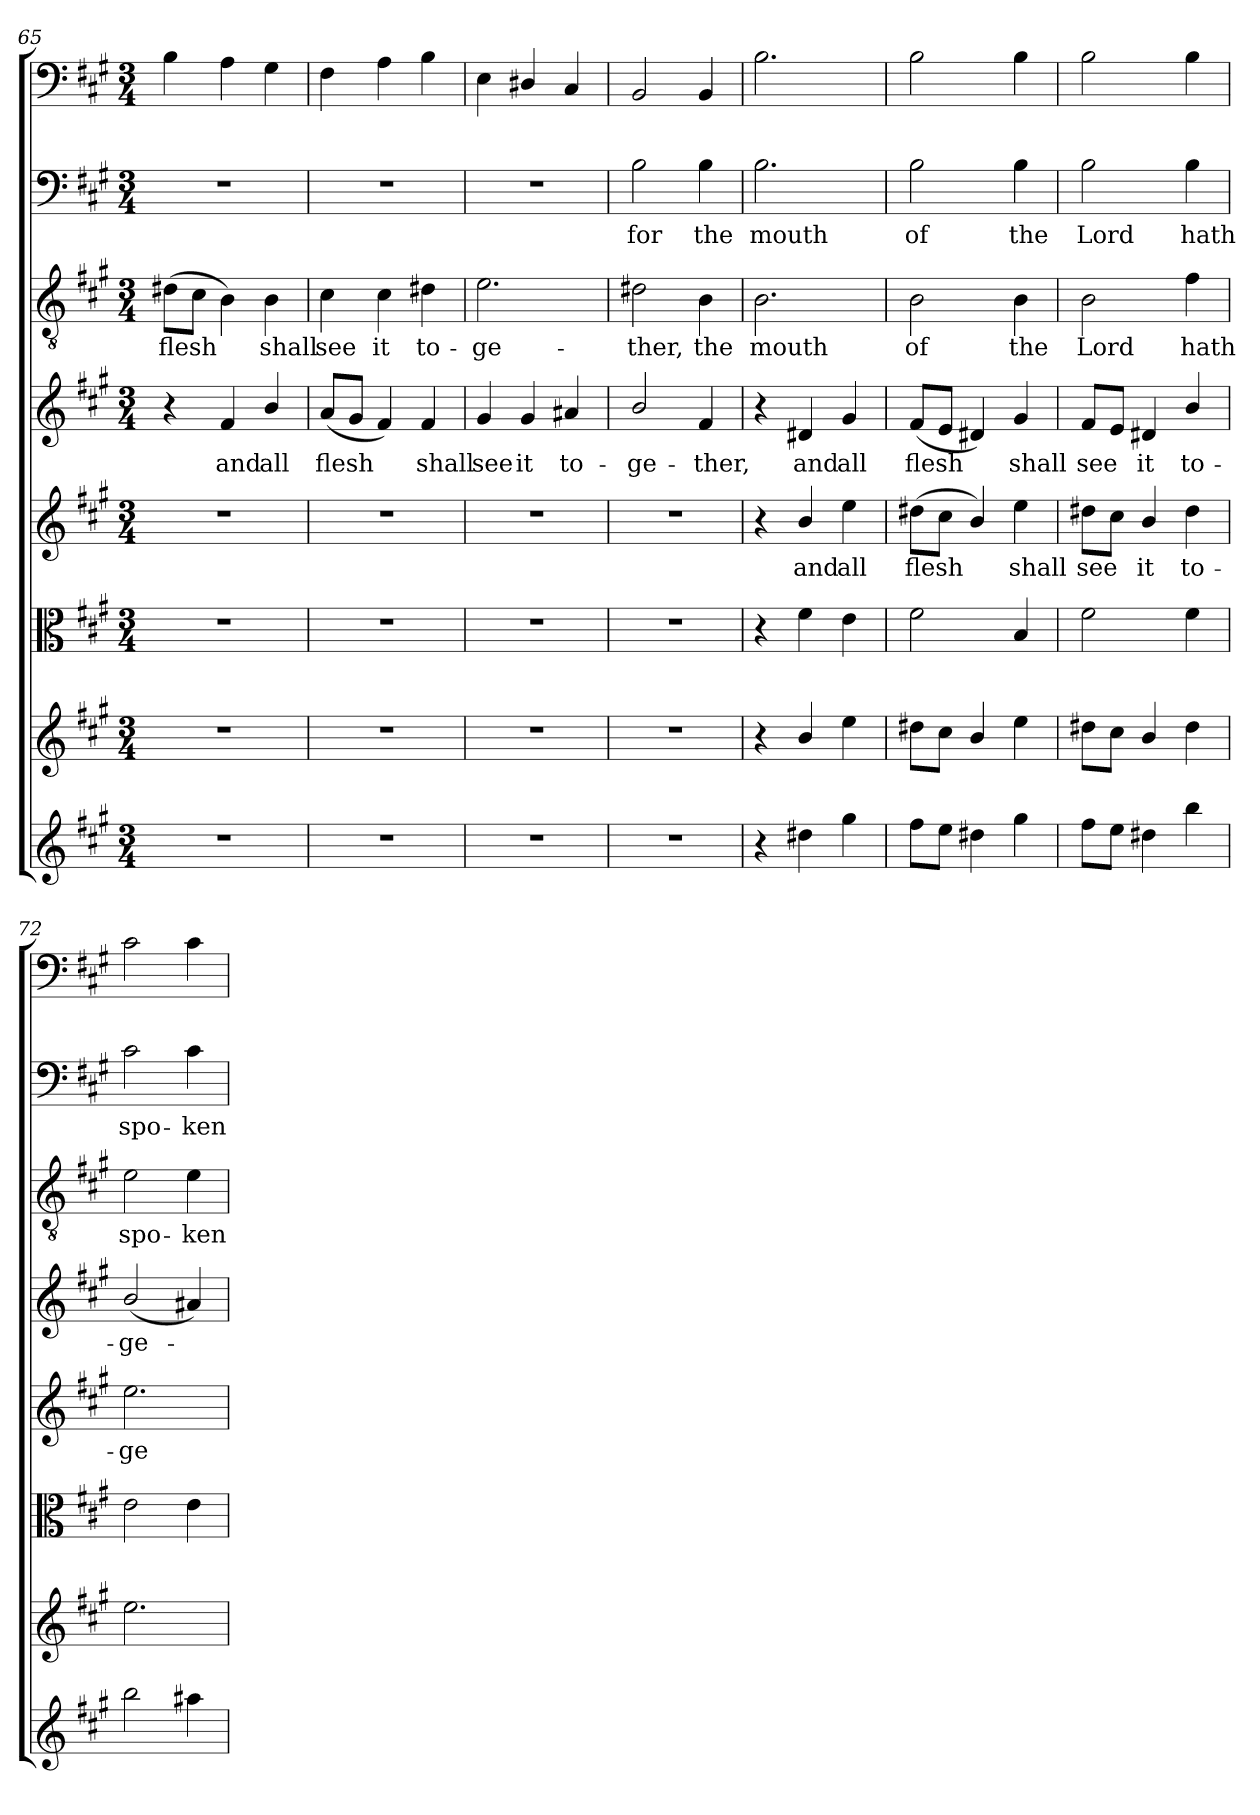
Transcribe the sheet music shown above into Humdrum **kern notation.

**kern	**kern	**kern	**kern	**text	**kern	**text	**kern	**text	**kern	**text	**kern
*part8	*part7	*part6	*part5	*part5	*part4	*part4	*part3	*part3	*part2	*part2	*part1
*staff8	*staff7	*staff6	*staff5	*staff5	*staff4	*staff4	*staff3	*staff3	*staff2	*staff2	*staff1
*clefG2	*clefG2	*clefC3	*clefG2	*	*clefG2	*	*clefGv2	*	*clefF4	*	*clefF4
*k[f#c#g#]	*k[f#c#g#]	*k[f#c#g#]	*k[f#c#g#]	*	*k[f#c#g#]	*	*k[f#c#g#]	*	*k[f#c#g#]	*	*k[f#c#g#]
*A:	*A:	*A:	*A:	*	*A:	*	*A:	*	*A:	*	*A:
*M3/4	*M3/4	*M3/4	*M3/4	*	*M3/4	*	*M3/4	*	*M3/4	*	*M3/4
=65	=65	=65	=65	=65	=65	=65	=65	=65	=65	=65	=65
2.r	2.r	2.r	2.r	.	4r	.	(8d#X\L	flesh	2.r	.	4B\
.	.	.	.	.	.	.	8c#\J	.	.	.	.
.	.	.	.	.	4f#/	and	4B\)	.	.	.	4A\
.	.	.	.	.	4b/	all	4B\	shall	.	.	4G#\
=66	=66	=66	=66	=66	=66	=66	=66	=66	=66	=66	=66
2.r	2.r	2.r	2.r	.	(8a/L	flesh	4c#\	see	2.r	.	4F#\
.	.	.	.	.	8g#/J	.	.	.	.	.	.
.	.	.	.	.	4f#/)	.	4c#\	it	.	.	4A\
.	.	.	.	.	4f#/	shall	4d#X\	to-	.	.	4B\
=67	=67	=67	=67	=67	=67	=67	=67	=67	=67	=67	=67
2.r	2.r	2.r	2.r	.	4g#/	see	2.e\	-ge-	2.r	.	4E\
.	.	.	.	.	4g#/	it	.	.	.	.	4D#X/
.	.	.	.	.	4a#X/	to-	.	.	.	.	4C#/
=68	=68	=68	=68	=68	=68	=68	=68	=68	=68	=68	=68
2.r	2.r	2.r	2.r	.	2b/	-ge-	2d#X\	-ther,	2B\	for	2BB/
.	.	.	.	.	4f#/	-ther,	4B\	the	4B\	the	4BB/
=69	=69	=69	=69	=69	=69	=69	=69	=69	=69	=69	=69
4r	4r	4r	4r	.	4r	.	2.B\	mouth	2.B\	mouth	2.B\
4dd#X\	4b/	4f#\	4b/	and	4d#X/	and	.	.	.	.	.
4gg#\	4ee\	4e\	4ee\	all	4g#/	all	.	.	.	.	.
=70	=70	=70	=70	=70	=70	=70	=70	=70	=70	=70	=70
8ff#\L	8dd#X\L	2f#\	(8dd#X\L	flesh	(8f#/L	flesh	2B\	of	2B\	of	2B\
8ee\J	8cc#\J	.	8cc#\J	.	8e/J	.	.	.	.	.	.
4dd#X\	4b/	.	4b/)	.	4d#X/)	.	.	.	.	.	.
4gg#\	4ee\	4B/	4ee\	shall	4g#/	shall	4B\	the	4B\	the	4B\
=71	=71	=71	=71	=71	=71	=71	=71	=71	=71	=71	=71
8ff#\L	8dd#X\L	2f#\	8dd#X\L	see	8f#/L	see	2B\	Lord	2B\	Lord	2B\
8ee\J	8cc#\J	.	8cc#\J	.	8e/J	.	.	.	.	.	.
4dd#X\	4b/	.	4b/	it	4d#X/	it	.	.	.	.	.
4bb\	4dd#\	4f#\	4dd#\	to-	4b/	to-	4f#\	hath	4B\	hath	4B\
=72	=72	=72	=72	=72	=72	=72	=72	=72	=72	=72	=72
2bb\	2.ee\	2e\	2.ee\	-ge-	(2b/	-ge-	2e\	spo-	2c#\	spo-	2c#\
4aa#X\	.	4e\	.	.	4a#X/)	.	4e\	-ken	4c#\	-ken	4c#\
=	=	=	=	=	=	=	=	=	=	=	=
*-	*-	*-	*-	*-	*-	*-	*-	*-	*-	*-	*-
